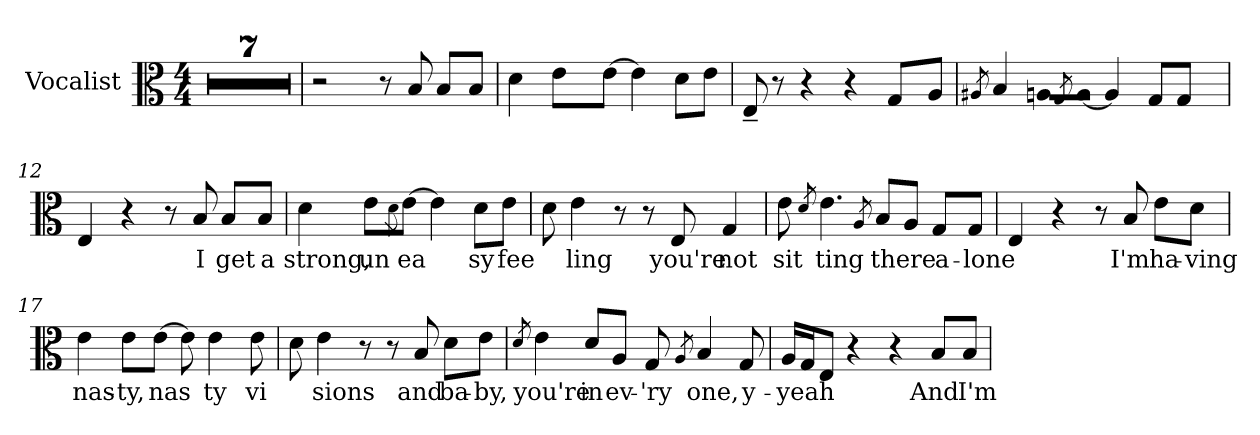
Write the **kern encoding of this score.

**kern	**text
*part1	*part1
*staff1	*staff1
*I"Vocalist	*
*clefC3	*
*M4/4	*
=1	=1
*clefC3	*
*M4/4	*
1r	.
=2	=2
1r	.
=3	=3
1r	.
=4	=4
1r	.
=5	=5
1r	.
=6	=6
1r	.
=7	=7
1r	.
=8	=8
2r	.
8r	.
8B	I
8B/L	get
8B/J	a
=9	=9
4d	con-
8e\L	-stant
[8e\J	bu
4e]	_
8d\L	sy
8e\J	sig-
=10	=10
8E~	-nal
8r	.
4r	.
4r	.
8G/L	when
8A/J	I
=11	=11
8qA#X	_
4B	call
8An/L	you
8qG/	_
[8A/J	on
4A]	_
8G/L	the
8G/J	phone
=12	=12
4E	_
4r	.
8r	.
8B	I
8B/L	get
8B/J	a
=13	=13
4d	strong,
8e\L	un-
8qd\	_
[8e\J	-ea
4e]	_
8d\L	sy
8e\J	fee
=14	=14
8d	_
4e	ling
8r	.
8r	.
8E	you're
4G	not
=15	=15
8e	sit-
8qd	_
4.e	-ting
8qA	_
8B/L	there
8A/J	_
8G/L	a-
8G/J	-lone
=16	=16
4E	_
4r	.
8r	.
8B	I'm
8e\L	ha-
8d\J	-ving
=17	=17
4e	nas-
8e\L	-ty,
[8e\J	nas
8e]	_
4e	ty
8e	vi
=18	=18
8d	_
4e	sions
8r	.
8r	.
8B	and
8d\L	ba-
8e\J	-by,
=19	=19
8qd	_
4e	you're
8d/L	in
8A/J	ev-
8G	-'ry
8qA	_
4B	one,
8G	y-
=20	=20
16A/LL	-yeah
16G/J	_
8E/J	_
4r	.
4r	.
8B/L	And
8B/J	I'm
=	=
*-	*-
